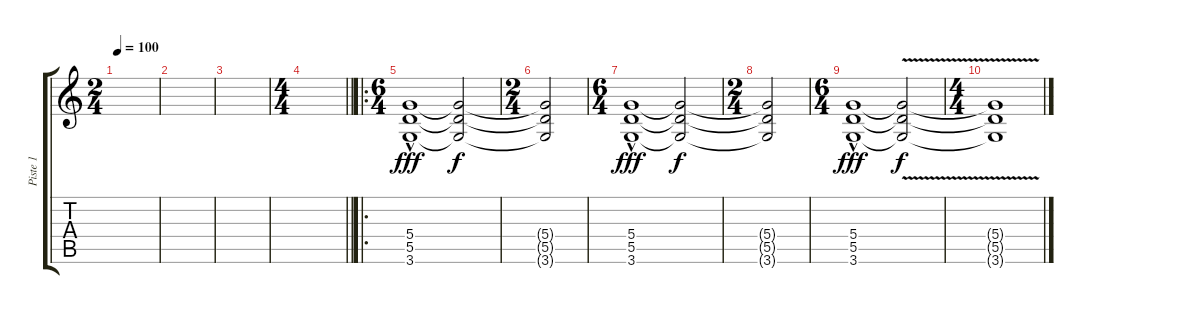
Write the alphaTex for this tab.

\track ("Piste 1" "Piste 1") {instrument distortionguitar}
\staff {score tabs}
\tuning (E4 B3 G3 D3 A2 E2) {hide}
\ts (2 4)
\tempo 100
\clef g2
\ks c
|
|
|
\ts (4 4)
\barLineRight lightlight
|
\ro
\ts (6 4)
\section ("" "")
(5.4{hac} 5.5{hac} 3.6{hac}).1{dy fff} (5.4{t} 5.5{t} 3.6{t}).2{dy f} |
\ts (2 4)
(5.4{t} 5.5{t} 3.6{t}).2 |
\ts (6 4)
(5.4{hac} 5.5{hac} 3.6{hac}).1{dy fff} (5.4{t} 5.5{t} 3.6{t}).2{dy f} |
\ts (2 4)
(5.4{t} 5.5{t} 3.6{t}).2 |
\ts (6 4)
(5.4{hac} 5.5{hac} 3.6{hac}).1{dy fff} (5.4{v t} 5.5{v t} 3.6{v t}).2{dy f} |
\ts (4 4)
(5.4{v t} 5.5{v t} 3.6{v t}).1
